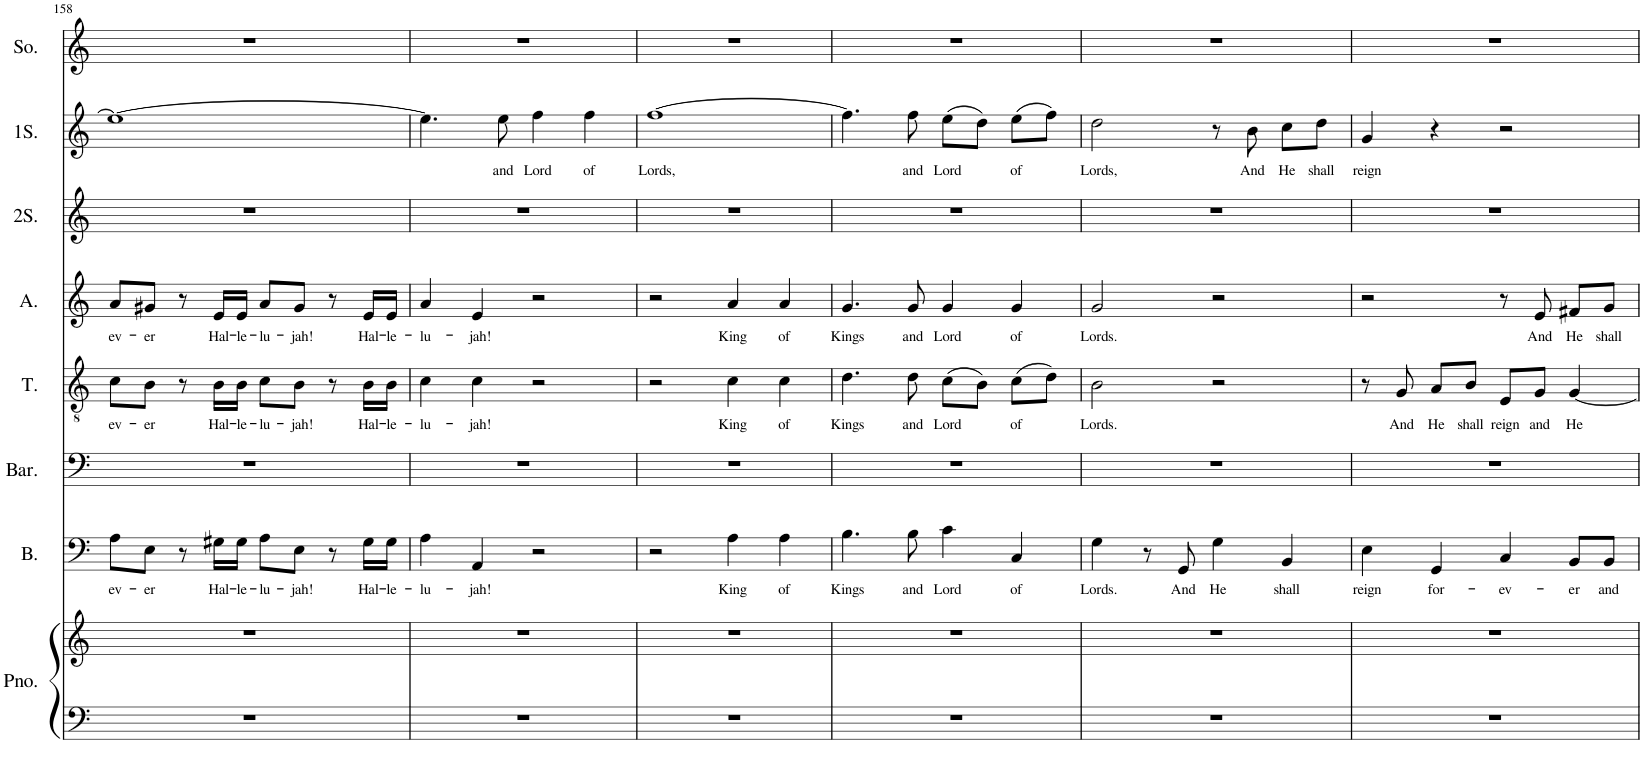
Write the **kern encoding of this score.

**kern	**kern	**kern	**text	**kern	**kern	**text	**kern	**text	**kern	**kern	**text	**kern
*part8	*part8	*part7	*part7	*part6	*part5	*part5	*part4	*part4	*part3	*part2	*part2	*part1
*staff9	*staff8	*staff7	*staff7	*staff6	*staff5	*staff5	*staff4	*staff4	*staff3	*staff2	*staff2	*staff1
*I"Piano	*	*I"Bass	*	*I"Baritone	*I"Tenor	*	*I"Alto	*	*I"2.Soprano	*I"1.Soprano	*	*I"Solo
*I'Pno.	*	*I'B.	*	*I'Bar.	*I'T.	*	*I'A.	*	*I'2S.	*I'1S.	*	*I'So.
!!LO:PB:g=z
*clefF4	*clefG2	*clefF4	*	*clefF4	*clefGv2	*	*clefG2	*	*clefG2	*clefG2	*	*clefG2
*k[]	*k[]	*k[]	*	*k[]	*k[]	*	*k[]	*	*k[]	*k[]	*	*k[]
*M4/4	*M4/4	*M4/4	*	*M4/4	*M4/4	*	*M4/4	*	*M4/4	*M4/4	*	*M4/4
=158	=158	=158	=158	=158	=158	=158	=158	=158	=158	=158	=158	=158
!	!	!	!LO:LY:b	!	!	!LO:LY:b	!	!LO:LY:b	!	!	!	!
1r	1r	8A\L	ev-	1r	8c\L	ev-	8a/L	ev-	1r	1ee_	.	1r
!	!	!	!LO:LY:b	!	!	!LO:LY:b	!	!LO:LY:b	!	!	!	!
.	.	8E\J	-er	.	8B\J	-er	8g#X/J	-er	.	.	.	.
.	.	8r	.	.	8r	.	8r	.	.	.	.	.
!	!	!	!LO:LY:b	!	!	!LO:LY:b	!	!LO:LY:b	!	!	!	!
.	.	16G#X\LL	Hal-	.	16B\LL	Hal-	16e/LL	Hal-	.	.	.	.
!	!	!	!LO:LY:b	!	!	!LO:LY:b	!	!LO:LY:b	!	!	!	!
.	.	16G#\JJ	-le-	.	16B\JJ	-le-	16e/JJ	-le-	.	.	.	.
!	!	!	!LO:LY:b	!	!	!LO:LY:b	!	!LO:LY:b	!	!	!	!
.	.	8A\L	-lu-	.	8c\L	-lu-	8a/L	-lu-	.	.	.	.
!	!	!	!LO:LY:b	!	!	!LO:LY:b	!	!LO:LY:b	!	!	!	!
.	.	8E\J	-jah!	.	8B\J	-jah!	8g#/J	-jah!	.	.	.	.
.	.	8r	.	.	8r	.	8r	.	.	.	.	.
!	!	!	!LO:LY:b	!	!	!LO:LY:b	!	!LO:LY:b	!	!	!	!
.	.	16G#\LL	Hal-	.	16B\LL	Hal-	16e/LL	Hal-	.	.	.	.
!	!	!	!LO:LY:b	!	!	!LO:LY:b	!	!LO:LY:b	!	!	!	!
.	.	16G#\JJ	-le-	.	16B\JJ	-le-	16e/JJ	-le-	.	.	.	.
=159	=159	=159	=159	=159	=159	=159	=159	=159	=159	=159	=159	=159
!	!	!	!LO:LY:b	!	!	!LO:LY:b	!	!LO:LY:b	!	!	!	!
1r	1r	4A\	-lu-	1r	4c\	-lu-	4a/	-lu-	1r	4.ee\]	.	1r
!	!	!	!LO:LY:b	!	!	!LO:LY:b	!	!LO:LY:b	!	!	!	!
.	.	4AA/	-jah!	.	4c\	-jah!	4e/	-jah!	.	.	.	.
!	!	!	!	!	!	!	!	!	!	!	!LO:LY:b	!
.	.	.	.	.	.	.	.	.	.	8ee\	and	.
!	!	!	!	!	!	!	!	!	!	!	!LO:LY:b	!
.	.	2r	.	.	2r	.	2r	.	.	4ff\	Lord	.
!	!	!	!	!	!	!	!	!	!	!	!LO:LY:b	!
.	.	.	.	.	.	.	.	.	.	4ff\	of	.
=160	=160	=160	=160	=160	=160	=160	=160	=160	=160	=160	=160	=160
!	!	!	!	!	!	!	!	!	!	!	!LO:LY:b	!
1r	1r	2r	.	1r	2r	.	2r	.	1r	[1ff	Lords,	1r
!	!	!	!LO:LY:b	!	!	!LO:LY:b	!	!LO:LY:b	!	!	!	!
.	.	4A\	King	.	4c\	King	4a/	King	.	.	.	.
!	!	!	!LO:LY:b	!	!	!LO:LY:b	!	!LO:LY:b	!	!	!	!
.	.	4A\	of	.	4c\	of	4a/	of	.	.	.	.
=161	=161	=161	=161	=161	=161	=161	=161	=161	=161	=161	=161	=161
!	!	!	!LO:LY:b	!	!	!LO:LY:b	!	!LO:LY:b	!	!	!	!
1r	1r	4.B\	Kings	1r	4.d\	Kings	4.g/	Kings	1r	4.ff\]	.	1r
!	!	!	!LO:LY:b	!	!	!LO:LY:b	!	!LO:LY:b	!	!	!LO:LY:b	!
.	.	8B\	and	.	8d\	and	8g/	and	.	8ff\	and	.
!	!	!	!LO:LY:b	!	!	!LO:LY:b	!	!LO:LY:b	!	!	!LO:LY:b	!
.	.	4c\	Lord	.	(8c\L	Lord	4g/	Lord	.	(8ee\L	Lord	.
.	.	.	.	.	8B\J)	.	.	.	.	8dd\J)	.	.
!	!	!	!LO:LY:b	!	!	!LO:LY:b	!	!LO:LY:b	!	!	!LO:LY:b	!
.	.	4C/	of	.	(8c\L	of	4g/	of	.	(8ee\L	of	.
.	.	.	.	.	8d\J)	.	.	.	.	8ff\J)	.	.
=162	=162	=162	=162	=162	=162	=162	=162	=162	=162	=162	=162	=162
!	!	!	!LO:LY:b	!	!	!LO:LY:b	!	!LO:LY:b	!	!	!LO:LY:b	!
1r	1r	4G\	Lords.	1r	2B\	Lords.	2g/	Lords.	1r	2dd\	Lords,	1r
.	.	8r	.	.	.	.	.	.	.	.	.	.
!	!	!	!LO:LY:b	!	!	!	!	!	!	!	!	!
.	.	8GG/	And	.	.	.	.	.	.	.	.	.
!	!	!	!LO:LY:b	!	!	!	!	!	!	!	!	!
.	.	4G\	He	.	2r	.	2r	.	.	8r	.	.
!	!	!	!	!	!	!	!	!	!	!	!LO:LY:b	!
.	.	.	.	.	.	.	.	.	.	8b\	And	.
!	!	!	!LO:LY:b	!	!	!	!	!	!	!	!LO:LY:b	!
.	.	4BB/	shall	.	.	.	.	.	.	8cc\L	He	.
!	!	!	!	!	!	!	!	!	!	!	!LO:LY:b	!
.	.	.	.	.	.	.	.	.	.	8dd\J	shall	.
=163	=163	=163	=163	=163	=163	=163	=163	=163	=163	=163	=163	=163
!	!	!	!LO:LY:b	!	!	!	!	!	!	!	!LO:LY:b	!
1r	1r	4E\	reign	1r	8r	.	2r	.	1r	4g/	reign	1r
!	!	!	!	!	!	!LO:LY:b	!	!	!	!	!	!
.	.	.	.	.	8G/	And	.	.	.	.	.	.
!	!	!	!LO:LY:b	!	!	!LO:LY:b	!	!	!	!	!	!
.	.	4GG/	for-	.	8A/L	He	.	.	.	4r	.	.
!	!	!	!	!	!	!LO:LY:b	!	!	!	!	!	!
.	.	.	.	.	8B/J	shall	.	.	.	.	.	.
!	!	!	!LO:LY:b	!	!	!LO:LY:b	!	!	!	!	!	!
.	.	4C/	-ev-	.	8E/L	reign	8r	.	.	2r	.	.
!	!	!	!	!	!	!LO:LY:b	!	!LO:LY:b	!	!	!	!
.	.	.	.	.	8G/J	and	8e/	And	.	.	.	.
!	!	!	!LO:LY:b	!	!	!LO:LY:b	!	!LO:LY:b	!	!	!	!
.	.	8BB/L	-er	.	[4G/	He	8f#X/L	He	.	.	.	.
!	!	!	!LO:LY:b	!	!	!	!	!LO:LY:b	!	!	!	!
.	.	8BB/J	and	.	.	.	8g/J	shall	.	.	.	.
=	=	=	=	=	=	=	=	=	=	=	=	=
*-	*-	*-	*-	*-	*-	*-	*-	*-	*-	*-	*-	*-
